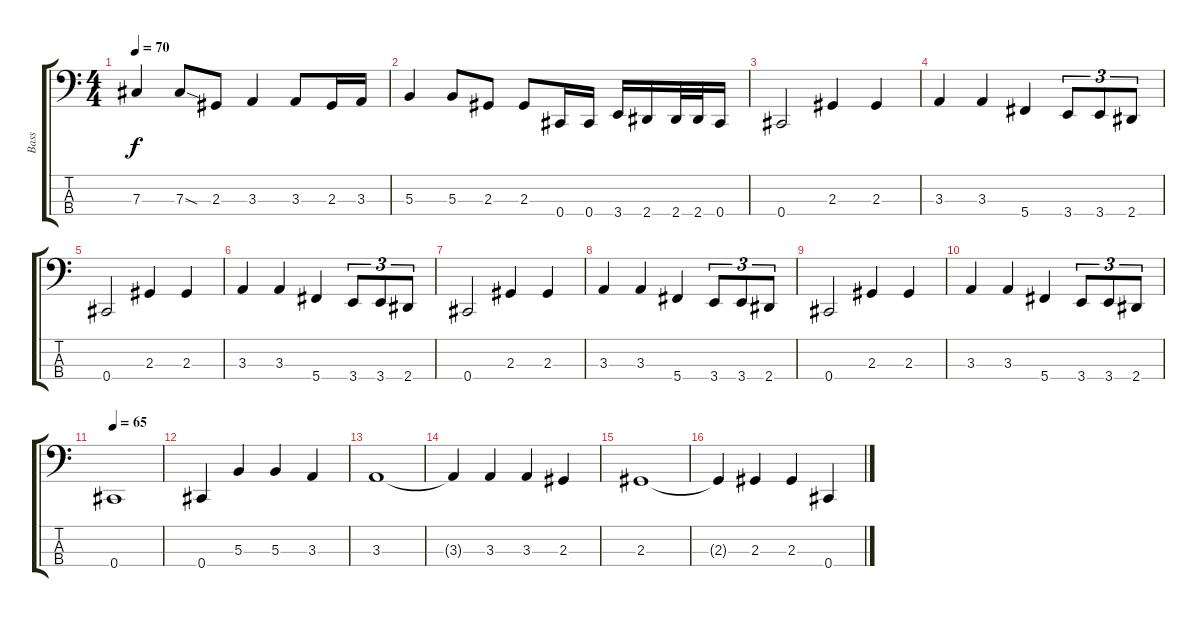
\track ("Bass" "Bass") {instrument electricbasspick}
\staff {score tabs}
\tuning (E2 B1 Gb1 Db1) {hide}
\ts (4 4)
\tempo 70
\clef f4
\ks c
7.3.4{dy f} 7.3{sod}.8 2.3.8 3.3.4 3.3.8 2.3.16 3.3.16 |
5.3.4 5.3.8 2.3.8 2.3.8 0.4.16 0.4.16 3.4.16 2.4.16 2.4.32 2.4.32 0.4.16 |
0.4.2 2.3.4 2.3.4 |
3.3.4 3.3.4 5.4.4 3.4.8{tu (3 2)} 3.4.8{tu (3 2)} 2.4.8{tu (3 2)} |
0.4.2 2.3.4 2.3.4 |
3.3.4 3.3.4 5.4.4 3.4.8{tu (3 2)} 3.4.8{tu (3 2)} 2.4.8{tu (3 2)} |
0.4.2 2.3.4 2.3.4 |
3.3.4 3.3.4 5.4.4 3.4.8{tu (3 2)} 3.4.8{tu (3 2)} 2.4.8{tu (3 2)} |
0.4.2 2.3.4 2.3.4 |
3.3.4 3.3.4 5.4.4 3.4.8{tu (3 2)} 3.4.8{tu (3 2)} 2.4.8{tu (3 2)} |
\tempo 65
0.4.1 |
0.4.4 5.3.4 5.3.4 3.3.4 |
3.3.1 |
3.3{t}.4 3.3.4 3.3.4 2.3.4 |
2.3.1 |
2.3{t}.4 2.3.4 2.3.4 0.4.4
